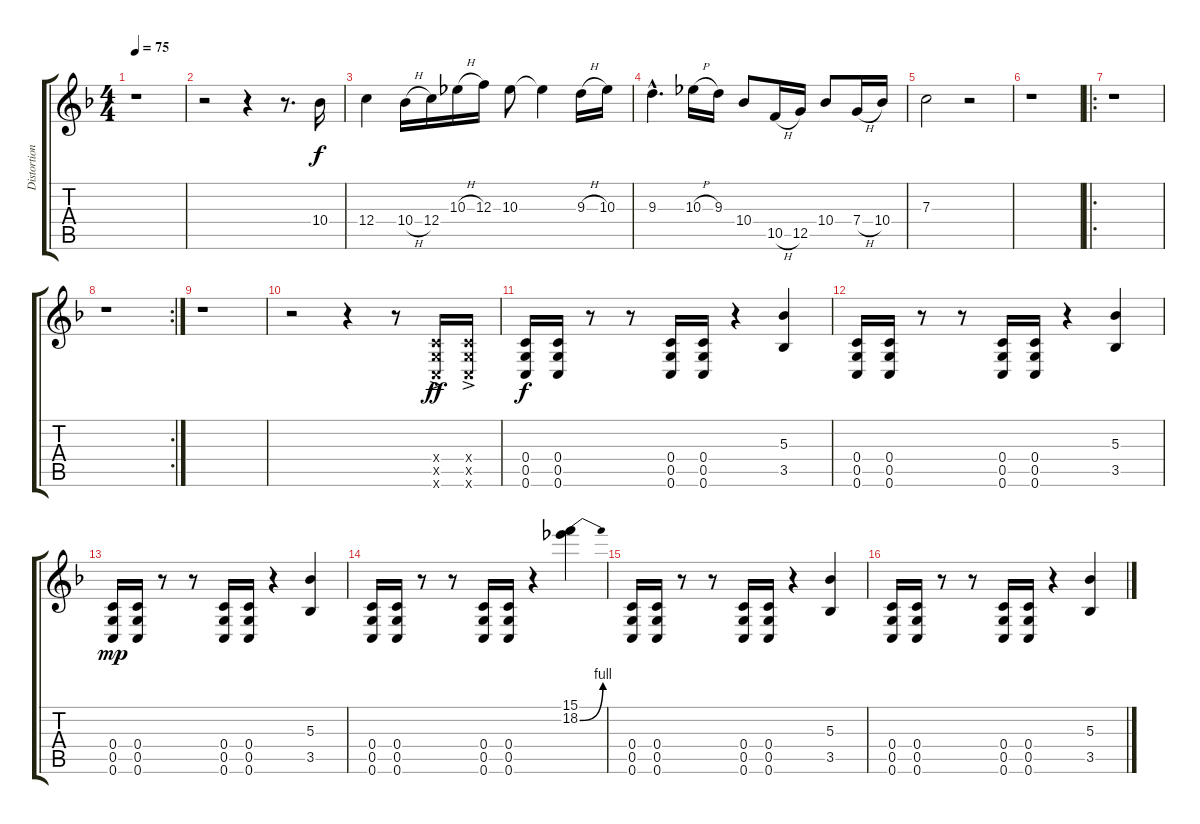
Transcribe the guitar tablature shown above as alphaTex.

\track ("Distortion Guitar" "Distortion") {instrument distortionguitar}
\staff {score tabs}
\tuning (D4 A3 F3 C3 G2 C2) {hide}
\ts (4 4)
\tempo 75
\clef g2
\ks f
r.1{dy f} |
r.2 r.4 r.8{d} 10.4.16 |
12.4.4 10.4{h}.16 12.4.16 10.3{h}.16 12.3.16 10.3.8 10.3{t}.4 9.3{h}.16 10.3.16 |
9.3{hac}.4{d} 10.3{h}.16 9.3.16 10.4.8 10.5{h}.16 12.5.16 10.4.8 7.4{h}.16 10.4.16 |
7.3.2 r.2 |
r.1 |
\ro
r.1 |
\rc 2
r.1 |
r.1 |
r.2 r.4 r.8 (0.4{ac x} 0.5{ac x} 0.6{ac x}).16{dy ff} (0.4{ac x} 0.5{ac x} 0.6{ac x}).16 |
(0.4 0.5 0.6).16{dy f} (0.4 0.5 0.6).16 r.8 r.8 (0.4 0.5 0.6).16 (0.4 0.5 0.6).16 r.4 (5.3 3.5).4 |
(0.4 0.5 0.6).16 (0.4 0.5 0.6).16 r.8 r.8 (0.4 0.5 0.6).16 (0.4 0.5 0.6).16 r.4 (5.3 3.5).4 |
(0.4 0.5 0.6).16{dy mp} (0.4 0.5 0.6).16 r.8 r.8 (0.4 0.5 0.6).16 (0.4 0.5 0.6).16 r.4 (5.3 3.5).4 |
(0.4 0.5 0.6).16 (0.4 0.5 0.6).16 r.8 r.8 (0.4 0.5 0.6).16 (0.4 0.5 0.6).16 r.4 (15.1 18.2{be (bend 0 0 60 4)}).4 |
(0.4 0.5 0.6).16 (0.4 0.5 0.6).16 r.8 r.8 (0.4 0.5 0.6).16 (0.4 0.5 0.6).16 r.4 (5.3 3.5).4 |
(0.4 0.5 0.6).16 (0.4 0.5 0.6).16 r.8 r.8 (0.4 0.5 0.6).16 (0.4 0.5 0.6).16 r.4 (5.3 3.5).4
